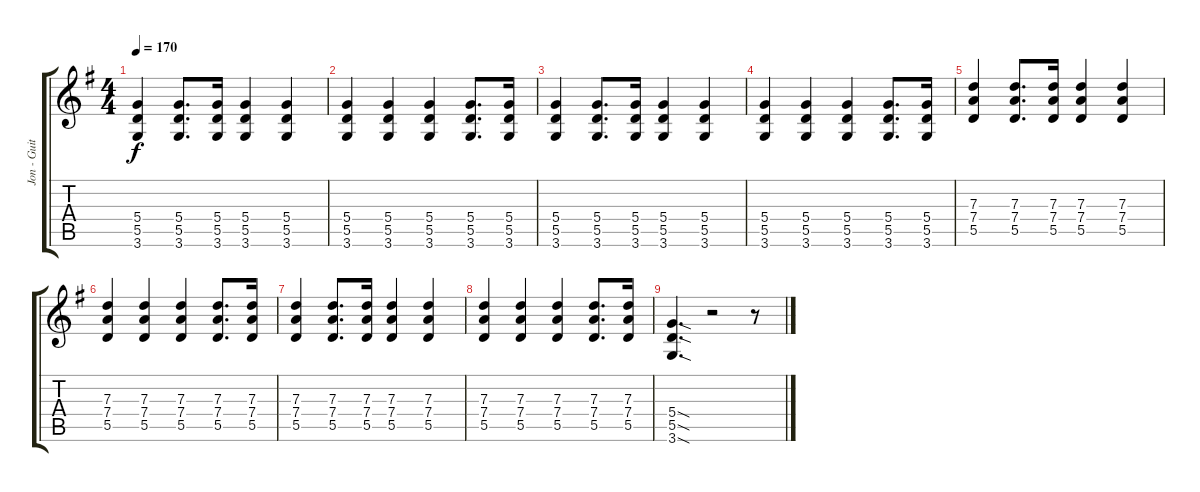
\track ("Jon - Guitar" "Jon - Guit") {instrument electricguitarclean}
\staff {score tabs}
\tuning (E4 B3 G3 D3 A2 E2) {hide}
\ts (4 4)
\tempo 170
\clef g2
\ks g
(5.4 5.5 3.6).4{dy f} (5.4 5.5 3.6).8{d} (5.4 5.5 3.6).16 (5.4 5.5 3.6).4 (5.4 5.5 3.6).4 |
(5.4 5.5 3.6).4 (5.4 5.5 3.6).4 (5.4 5.5 3.6).4 (5.4 5.5 3.6).8{d} (5.4 5.5 3.6).16 |
(5.4 5.5 3.6).4 (5.4 5.5 3.6).8{d} (5.4 5.5 3.6).16 (5.4 5.5 3.6).4 (5.4 5.5 3.6).4 |
(5.4 5.5 3.6).4 (5.4 5.5 3.6).4 (5.4 5.5 3.6).4 (5.4 5.5 3.6).8{d} (5.4 5.5 3.6).16 |
(7.3 7.4 5.5).4 (7.3 7.4 5.5).8{d} (7.3 7.4 5.5).16 (7.3 7.4 5.5).4 (7.3 7.4 5.5).4 |
(7.3 7.4 5.5).4 (7.3 7.4 5.5).4 (7.3 7.4 5.5).4 (7.3 7.4 5.5).8{d} (7.3 7.4 5.5).16 |
(7.3 7.4 5.5).4 (7.3 7.4 5.5).8{d} (7.3 7.4 5.5).16 (7.3 7.4 5.5).4 (7.3 7.4 5.5).4 |
(7.3 7.4 5.5).4 (7.3 7.4 5.5).4 (7.3 7.4 5.5).4 (7.3 7.4 5.5).8{d} (7.3 7.4 5.5).16 |
(5.4{sod} 5.5{sod} 3.6{sod}).4{d} r.2 r.8
